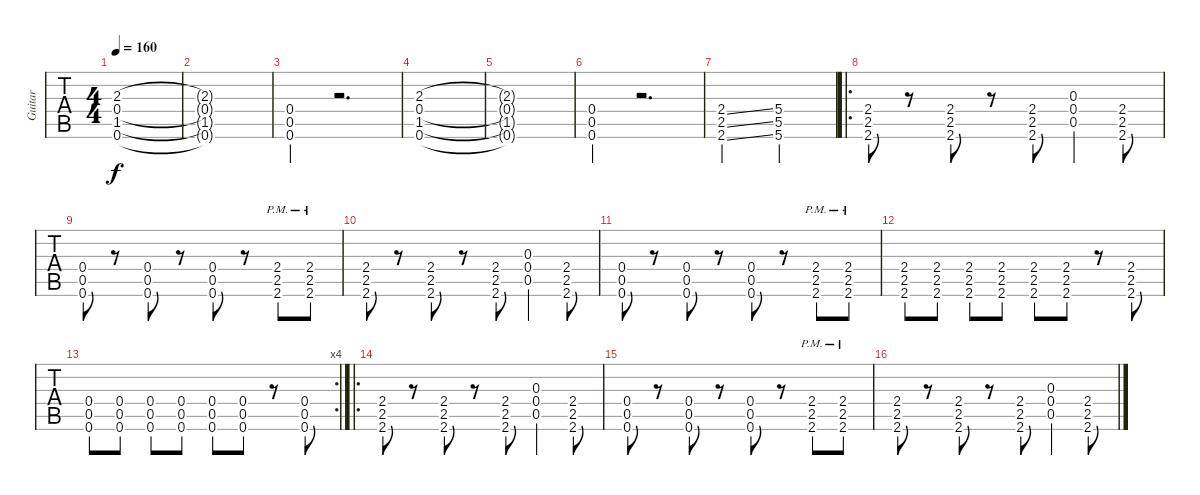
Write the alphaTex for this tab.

\track ("Guitar" "Guitar") {instrument overdrivenguitar}
\staff {tabs}
\tuning (D4 A3 F3 C3 G2 C2) {hide}
\ts (4 4)
\tempo 160
\clef g2
\ks c
(2.3 0.4 1.5 0.6).1{dy f} |
(2.3{t} 0.4{t} 1.5{t} 0.6{t}).1 |
(0.4 0.5 0.6).4 r.2{d} |
(2.3 0.4 1.5 0.6).1 |
(2.3{t} 0.4{t} 1.5{t} 0.6{t}).1 |
(0.4 0.5 0.6).4 r.2{d} |
(2.4{ss} 2.5{ss} 2.6{ss}).2 (5.4 5.5 5.6).2 |
\ro
(2.4 2.5 2.6).8 r.8 (2.4 2.5 2.6).8 r.8 (2.4 2.5 2.6).8 (0.3 0.4 0.5).4 (2.4 2.5 2.6).8 |
(0.4 0.5 0.6).8 r.8 (0.4 0.5 0.6).8 r.8 (0.4 0.5 0.6).8 r.8 (2.4{pm} 2.5{pm} 2.6{pm}).8 (2.4{pm} 2.5{pm} 2.6{pm}).8 |
(2.4 2.5 2.6).8 r.8 (2.4 2.5 2.6).8 r.8 (2.4 2.5 2.6).8 (0.3 0.4 0.5).4 (2.4 2.5 2.6).8 |
(0.4 0.5 0.6).8 r.8 (0.4 0.5 0.6).8 r.8 (0.4 0.5 0.6).8 r.8 (2.4{pm} 2.5{pm} 2.6{pm}).8 (2.4{pm} 2.5{pm} 2.6{pm}).8 |
(2.4 2.5 2.6).8 (2.4 2.5 2.6).8 (2.4 2.5 2.6).8 (2.4 2.5 2.6).8 (2.4 2.5 2.6).8 (2.4 2.5 2.6).8 r.8 (2.4 2.5 2.6).8 |
\rc 4
(0.4 0.5 0.6).8 (0.4 0.5 0.6).8 (0.4 0.5 0.6).8 (0.4 0.5 0.6).8 (0.4 0.5 0.6).8 (0.4 0.5 0.6).8 r.8 (0.4 0.5 0.6).8 |
\ro
(2.4 2.5 2.6).8 r.8 (2.4 2.5 2.6).8 r.8 (2.4 2.5 2.6).8 (0.3 0.4 0.5).4 (2.4 2.5 2.6).8 |
(0.4 0.5 0.6).8 r.8 (0.4 0.5 0.6).8 r.8 (0.4 0.5 0.6).8 r.8 (2.4{pm} 2.5{pm} 2.6{pm}).8 (2.4{pm} 2.5{pm} 2.6{pm}).8 |
(2.4 2.5 2.6).8 r.8 (2.4 2.5 2.6).8 r.8 (2.4 2.5 2.6).8 (0.3 0.4 0.5).4 (2.4 2.5 2.6).8
